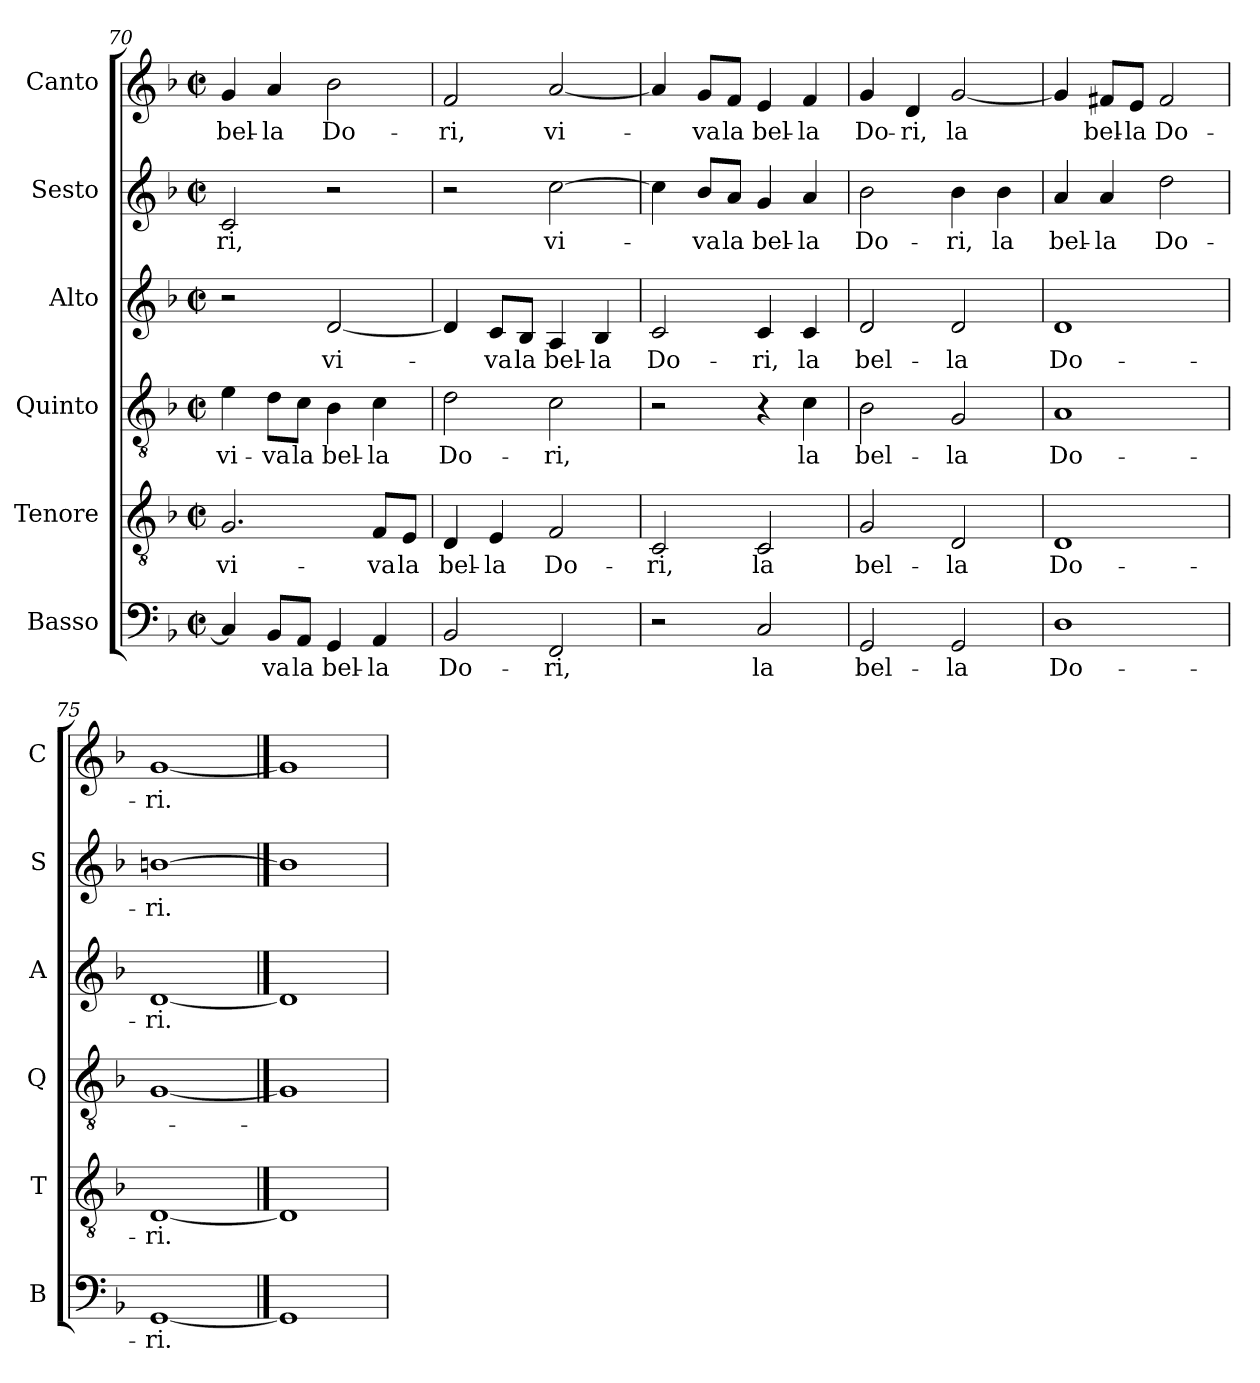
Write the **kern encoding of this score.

**kern	**text	**kern	**text	**kern	**text	**kern	**text	**kern	**text	**kern	**text
*part6	*part6	*part5	*part5	*part4	*part4	*part3	*part3	*part2	*part2	*part1	*part1
*staff6	*staff6	*staff5	*staff5	*staff4	*staff4	*staff3	*staff3	*staff2	*staff2	*staff1	*staff1
*I"Basso	*	*I"Tenore	*	*I"Quinto	*	*I"Alto	*	*I"Sesto	*	*I"Canto	*
*I'B	*	*I'T	*	*I'Q	*	*I'A	*	*I'S	*	*I'C	*
*clefF4	*	*clefGv2	*	*clefGv2	*	*clefG2	*	*clefG2	*	*clefG2	*
*k[b-]	*	*k[b-]	*	*k[b-]	*	*k[b-]	*	*k[b-]	*	*k[b-]	*
*F:	*	*F:	*	*F:	*	*F:	*	*F:	*	*F:	*
*M2/2	*	*M2/2	*	*M2/2	*	*M2/2	*	*M2/2	*	*M2/2	*
*met(c|)	*	*met(c|)	*	*met(c|)	*	*met(c|)	*	*met(c|)	*	*met(c|)	*
=70	=70	=70	=70	=70	=70	=70	=70	=70	=70	=70	=70
!	!	!	!LO:LY:b	!	!LO:LY:b	!	!	!	!LO:LY:b	!	!LO:LY:b
4C/]	.	2.G/	vi-	4e\	vi-	2r	.	2c/	-ri,	4g/	bel-
!	!LO:LY:b	!	!	!	!LO:LY:b	!	!	!	!	!	!LO:LY:b
8BB-/L	-va	.	.	8d\L	-va	.	.	.	.	4a/	-la
!	!LO:LY:b	!	!	!	!LO:LY:b	!	!	!	!	!	!
8AA/J	la	.	.	8c\J	la	.	.	.	.	.	.
!	!LO:LY:b	!	!	!	!LO:LY:b	!	!LO:LY:b	!	!	!	!LO:LY:b
4GG/	bel-	.	.	4B-\	bel-	[2d/	vi-	2r	.	2b-\	Do-
!	!LO:LY:b	!	!LO:LY:b	!	!LO:LY:b	!	!	!	!	!	!
4AA/	-la	8F/L	-va	4c\	-la	.	.	.	.	.	.
!	!	!	!LO:LY:b	!	!	!	!	!	!	!	!
.	.	8E/J	la	.	.	.	.	.	.	.	.
=71	=71	=71	=71	=71	=71	=71	=71	=71	=71	=71	=71
!	!LO:LY:b	!	!LO:LY:b	!	!LO:LY:b	!	!	!	!	!	!LO:LY:b
2BB-/	Do-	4D/	bel-	2d\	Do-	4d/]	.	2r	.	2f/	-ri,
!	!	!	!LO:LY:b	!	!	!	!LO:LY:b	!	!	!	!
.	.	4E/	-la	.	.	8c/L	-va	.	.	.	.
!	!	!	!	!	!	!	!LO:LY:b	!	!	!	!
.	.	.	.	.	.	8B-/J	la	.	.	.	.
!	!LO:LY:b	!	!LO:LY:b	!	!LO:LY:b	!	!LO:LY:b	!	!LO:LY:b	!	!LO:LY:b
2FF/	-ri,	2F/	Do-	2c\	-ri,	4A/	bel-	[2cc\	vi-	[2a/	vi-
!	!	!	!	!	!	!	!LO:LY:b	!	!	!	!
.	.	.	.	.	.	4B-/	-la	.	.	.	.
=72	=72	=72	=72	=72	=72	=72	=72	=72	=72	=72	=72
!	!	!	!LO:LY:b	!	!	!	!LO:LY:b	!	!	!	!
2r	.	2C/	-ri,	2r	.	2c/	Do-	4cc\]	.	4a/]	.
!	!	!	!	!	!	!	!	!	!LO:LY:b	!	!LO:LY:b
.	.	.	.	.	.	.	.	8b-/L	-va	8g/L	-va
!	!	!	!	!	!	!	!	!	!LO:LY:b	!	!LO:LY:b
.	.	.	.	.	.	.	.	8a/J	la	8f/J	la
!	!LO:LY:b	!	!LO:LY:b	!	!	!	!LO:LY:b	!	!LO:LY:b	!	!LO:LY:b
2C/	la	2C/	la	4r	.	4c/	-ri,	4g/	bel-	4e/	bel-
!	!	!	!	!	!LO:LY:b	!	!LO:LY:b	!	!LO:LY:b	!	!LO:LY:b
.	.	.	.	4c\	la	4c/	la	4a/	-la	4f/	-la
=73	=73	=73	=73	=73	=73	=73	=73	=73	=73	=73	=73
!	!LO:LY:b	!	!LO:LY:b	!	!LO:LY:b	!	!LO:LY:b	!	!LO:LY:b	!	!LO:LY:b
2GG/	bel-	2G/	bel-	2B-\	bel-	2d/	bel-	2b-\	Do-	4g/	Do-
!	!	!	!	!	!	!	!	!	!	!	!LO:LY:b
.	.	.	.	.	.	.	.	.	.	4d/	-ri,
!	!LO:LY:b	!	!LO:LY:b	!	!LO:LY:b	!	!LO:LY:b	!	!LO:LY:b	!	!LO:LY:b
2GG/	-la	2D/	-la	2G/	-la	2d/	-la	4b-\	-ri,	[2g/	la
!	!	!	!	!	!	!	!	!	!LO:LY:b	!	!
.	.	.	.	.	.	.	.	4b-\	la	.	.
=74	=74	=74	=74	=74	=74	=74	=74	=74	=74	=74	=74
!	!LO:LY:b	!	!LO:LY:b	!	!LO:LY:b	!	!LO:LY:b	!	!LO:LY:b	!	!
1D	Do-	1D	Do-	1A	Do-	1d	Do-	4a/	bel-	4g/]	.
!	!	!	!	!	!	!	!	!	!LO:LY:b	!	!LO:LY:b
.	.	.	.	.	.	.	.	4a/	-la	8f#X/L	bel-
!	!	!	!	!	!	!	!	!	!	!	!LO:LY:b
.	.	.	.	.	.	.	.	.	.	8e/J	-la
!	!	!	!	!	!	!	!	!	!LO:LY:b	!	!LO:LY:b
.	.	.	.	.	.	.	.	2dd\	Do-	2f#/	Do-
=75	=75	=75	=75	=75	=75	=75	=75	=75	=75	=75	=75
!	!LO:LY:b	!	!LO:LY:b	!	!	!	!LO:LY:b	!	!LO:LY:b	!	!LO:LY:b
[1GG	-ri.	[1D	-ri.	[1G	.	[1d	-ri.	[1bn	-ri.	[1g	-ri.
==76	==76	==76	==76	==76	==76	==76	==76	==76	==76	==76	==76
1GG]	.	1D]	.	1G]	.	1d]	.	1b]	.	1g]	.
=	=	=	=	=	=	=	=	=	=	=	=
*-	*-	*-	*-	*-	*-	*-	*-	*-	*-	*-	*-
